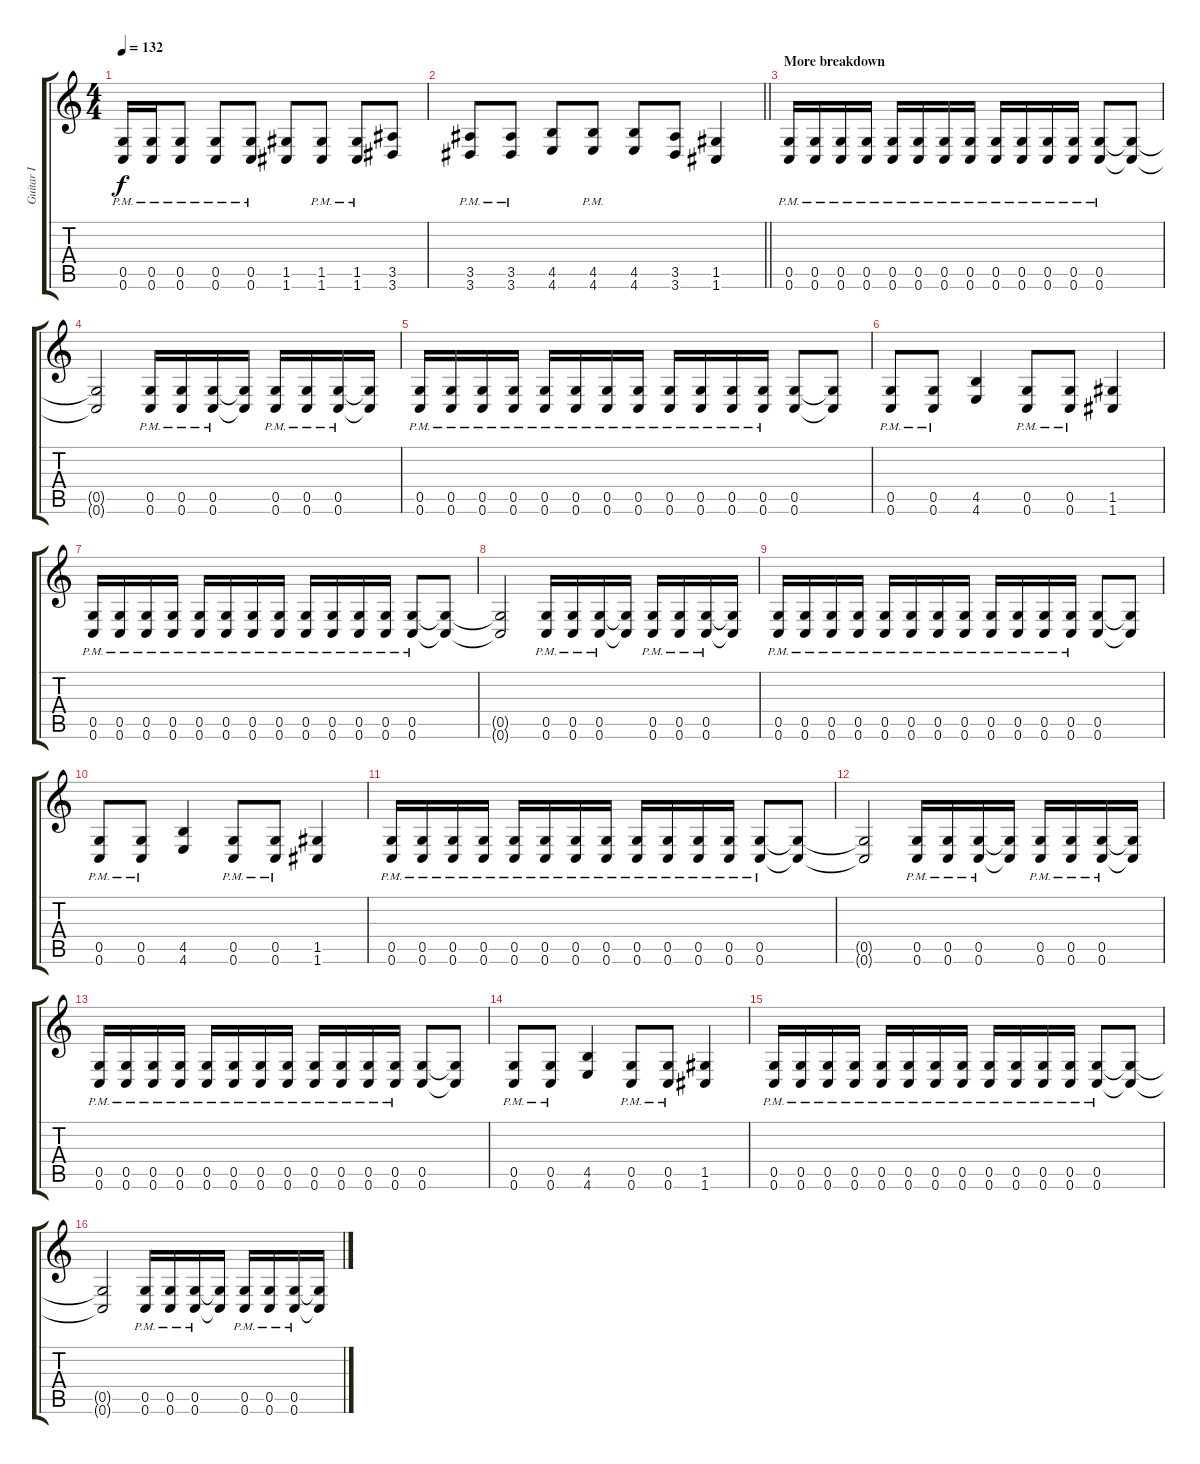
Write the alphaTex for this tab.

\track ("Guitar I" "Guitar I") {instrument overdrivenguitar}
\staff {score tabs}
\tuning (D4 A3 F3 C3 G2 C2) {hide}
\ts (4 4)
\tempo 132
\clef g2
\ks c
(0.5{pm} 0.6{pm}).16{dy f} (0.5{pm} 0.6{pm}).16 (0.5{pm} 0.6{pm}).8 (0.5{pm} 0.6{pm}).8 (0.5{pm} 0.6{pm}).8 (1.5 1.6).8 (1.5{pm} 1.6{pm}).8 (1.5{pm} 1.6{pm}).8 (3.5 3.6).8 |
\barLineRight lightlight
(3.5{pm} 3.6{pm}).8 (3.5{pm} 3.6{pm}).8 (4.5 4.6).8 (4.5{pm} 4.6{pm}).8 (4.5 4.6).8 (3.5 3.6).8 (1.5 1.6).4 |
\section ("" "More breakdown")
(0.5{pm} 0.6{pm}).16 (0.5{pm} 0.6{pm}).16 (0.5{pm} 0.6{pm}).16 (0.5{pm} 0.6{pm}).16 (0.5{pm} 0.6{pm}).16 (0.5{pm} 0.6{pm}).16 (0.5{pm} 0.6{pm}).16 (0.5{pm} 0.6{pm}).16 (0.5{pm} 0.6{pm}).16 (0.5{pm} 0.6{pm}).16 (0.5{pm} 0.6{pm}).16 (0.5{pm} 0.6{pm}).16 (0.5{pm} 0.6{pm}).8 (0.5{t} 0.6{t}).8 |
(0.5{t} 0.6{t}).2 (0.5{pm} 0.6{pm}).16 (0.5{pm} 0.6{pm}).16 (0.5{pm} 0.6{pm}).16 (0.5{t} 0.6{t}).16 (0.5{pm} 0.6{pm}).16 (0.5{pm} 0.6{pm}).16 (0.5{pm} 0.6{pm}).16 (0.5{t} 0.6{t}).16 |
(0.5{pm} 0.6{pm}).16 (0.5{pm} 0.6{pm}).16 (0.5{pm} 0.6{pm}).16 (0.5{pm} 0.6{pm}).16 (0.5{pm} 0.6{pm}).16 (0.5{pm} 0.6{pm}).16 (0.5{pm} 0.6{pm}).16 (0.5{pm} 0.6{pm}).16 (0.5{pm} 0.6{pm}).16 (0.5{pm} 0.6{pm}).16 (0.5{pm} 0.6{pm}).16 (0.5{pm} 0.6{pm}).16 (0.5 0.6).8 (0.5{t} 0.6{t}).8 |
(0.5{pm} 0.6{pm}).8 (0.5{pm} 0.6{pm}).8 (4.5 4.6).4 (0.5{pm} 0.6{pm}).8 (0.5{pm} 0.6{pm}).8 (1.5 1.6).4 |
(0.5{pm} 0.6{pm}).16 (0.5{pm} 0.6{pm}).16 (0.5{pm} 0.6{pm}).16 (0.5{pm} 0.6{pm}).16 (0.5{pm} 0.6{pm}).16 (0.5{pm} 0.6{pm}).16 (0.5{pm} 0.6{pm}).16 (0.5{pm} 0.6{pm}).16 (0.5{pm} 0.6{pm}).16 (0.5{pm} 0.6{pm}).16 (0.5{pm} 0.6{pm}).16 (0.5{pm} 0.6{pm}).16 (0.5{pm} 0.6{pm}).8 (0.5{t} 0.6{t}).8 |
(0.5{t} 0.6{t}).2 (0.5{pm} 0.6{pm}).16 (0.5{pm} 0.6{pm}).16 (0.5{pm} 0.6{pm}).16 (0.5{t} 0.6{t}).16 (0.5{pm} 0.6{pm}).16 (0.5{pm} 0.6{pm}).16 (0.5{pm} 0.6{pm}).16 (0.5{t} 0.6{t}).16 |
(0.5{pm} 0.6{pm}).16 (0.5{pm} 0.6{pm}).16 (0.5{pm} 0.6{pm}).16 (0.5{pm} 0.6{pm}).16 (0.5{pm} 0.6{pm}).16 (0.5{pm} 0.6{pm}).16 (0.5{pm} 0.6{pm}).16 (0.5{pm} 0.6{pm}).16 (0.5{pm} 0.6{pm}).16 (0.5{pm} 0.6{pm}).16 (0.5{pm} 0.6{pm}).16 (0.5{pm} 0.6{pm}).16 (0.5 0.6).8 (0.5{t} 0.6{t}).8 |
(0.5{pm} 0.6{pm}).8 (0.5{pm} 0.6{pm}).8 (4.5 4.6).4 (0.5{pm} 0.6{pm}).8 (0.5{pm} 0.6{pm}).8 (1.5 1.6).4 |
(0.5{pm} 0.6{pm}).16 (0.5{pm} 0.6{pm}).16 (0.5{pm} 0.6{pm}).16 (0.5{pm} 0.6{pm}).16 (0.5{pm} 0.6{pm}).16 (0.5{pm} 0.6{pm}).16 (0.5{pm} 0.6{pm}).16 (0.5{pm} 0.6{pm}).16 (0.5{pm} 0.6{pm}).16 (0.5{pm} 0.6{pm}).16 (0.5{pm} 0.6{pm}).16 (0.5{pm} 0.6{pm}).16 (0.5{pm} 0.6{pm}).8 (0.5{t} 0.6{t}).8 |
(0.5{t} 0.6{t}).2 (0.5{pm} 0.6{pm}).16 (0.5{pm} 0.6{pm}).16 (0.5{pm} 0.6{pm}).16 (0.5{t} 0.6{t}).16 (0.5{pm} 0.6{pm}).16 (0.5{pm} 0.6{pm}).16 (0.5{pm} 0.6{pm}).16 (0.5{t} 0.6{t}).16 |
(0.5{pm} 0.6{pm}).16 (0.5{pm} 0.6{pm}).16 (0.5{pm} 0.6{pm}).16 (0.5{pm} 0.6{pm}).16 (0.5{pm} 0.6{pm}).16 (0.5{pm} 0.6{pm}).16 (0.5{pm} 0.6{pm}).16 (0.5{pm} 0.6{pm}).16 (0.5{pm} 0.6{pm}).16 (0.5{pm} 0.6{pm}).16 (0.5{pm} 0.6{pm}).16 (0.5{pm} 0.6{pm}).16 (0.5 0.6).8 (0.5{t} 0.6{t}).8 |
(0.5{pm} 0.6{pm}).8 (0.5{pm} 0.6{pm}).8 (4.5 4.6).4 (0.5{pm} 0.6{pm}).8 (0.5{pm} 0.6{pm}).8 (1.5 1.6).4 |
(0.5{pm} 0.6{pm}).16 (0.5{pm} 0.6{pm}).16 (0.5{pm} 0.6{pm}).16 (0.5{pm} 0.6{pm}).16 (0.5{pm} 0.6{pm}).16 (0.5{pm} 0.6{pm}).16 (0.5{pm} 0.6{pm}).16 (0.5{pm} 0.6{pm}).16 (0.5{pm} 0.6{pm}).16 (0.5{pm} 0.6{pm}).16 (0.5{pm} 0.6{pm}).16 (0.5{pm} 0.6{pm}).16 (0.5{pm} 0.6{pm}).8 (0.5{t} 0.6{t}).8 |
(0.5{t} 0.6{t}).2 (0.5{pm} 0.6{pm}).16 (0.5{pm} 0.6{pm}).16 (0.5{pm} 0.6{pm}).16 (0.5{t} 0.6{t}).16 (0.5{pm} 0.6{pm}).16 (0.5{pm} 0.6{pm}).16 (0.5{pm} 0.6{pm}).16 (0.5{t} 0.6{t}).16
